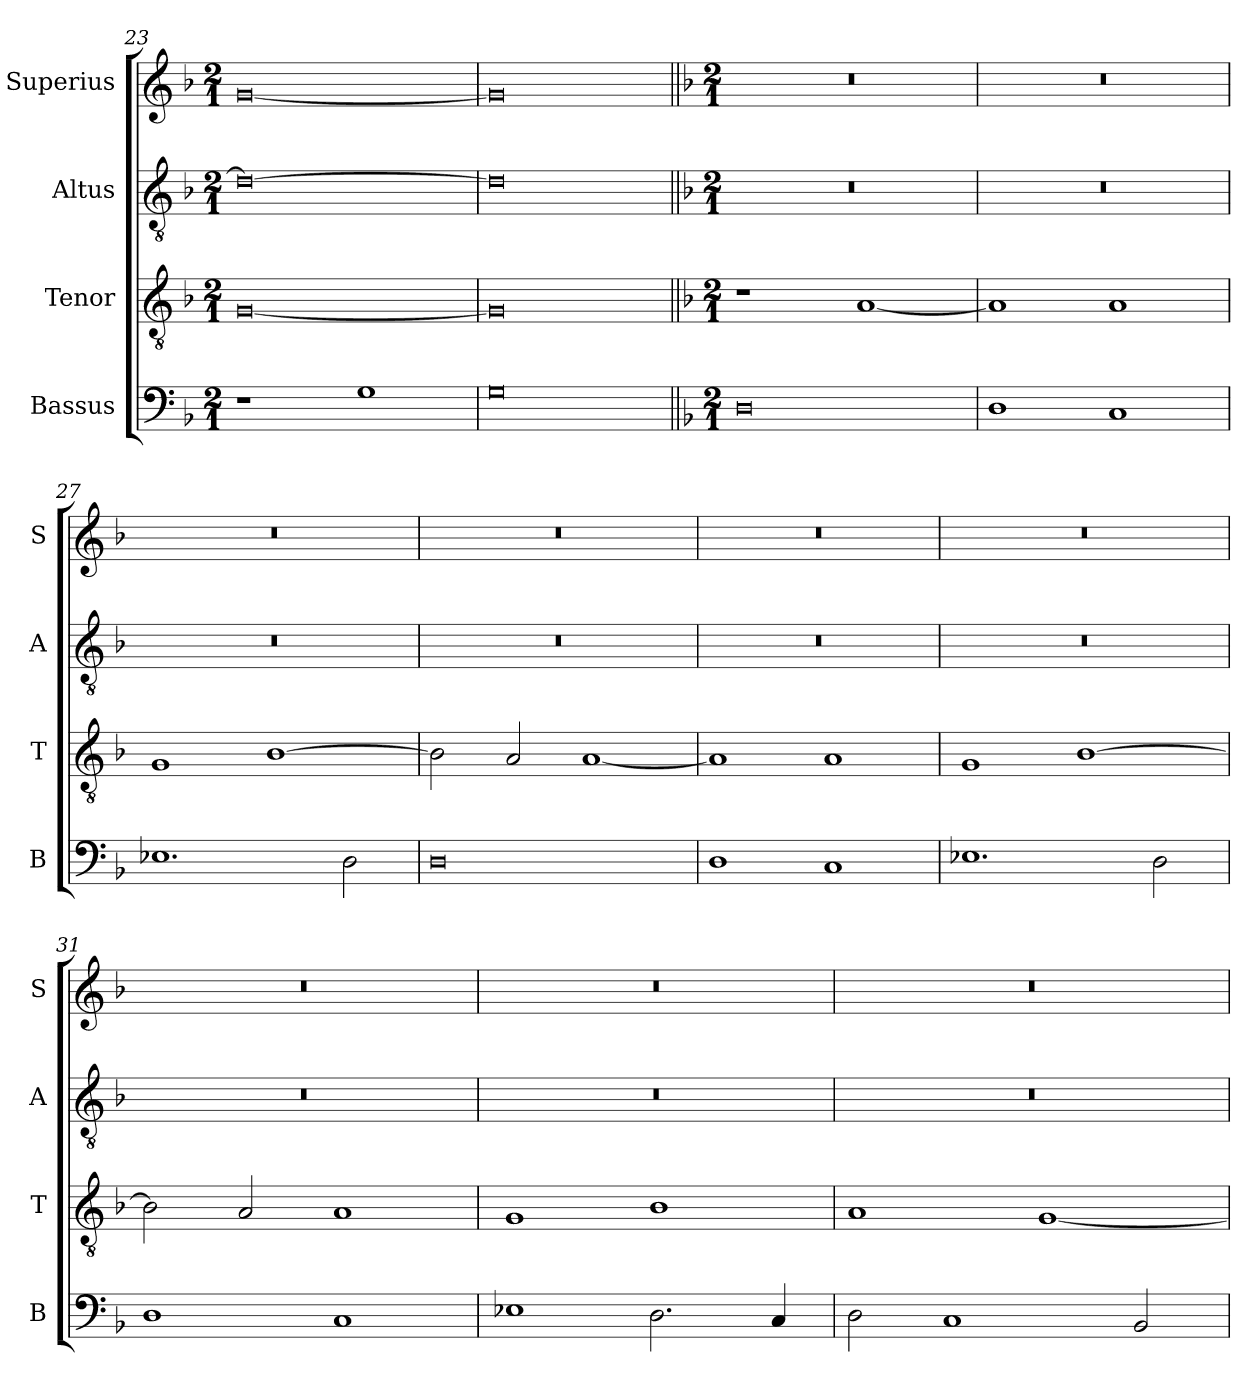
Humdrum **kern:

**kern	**kern	**kern	**kern
*part4	*part3	*part2	*part1
*staff4	*staff3	*staff2	*staff1
*I"Bassus	*I"Tenor	*I"Altus	*I"Superius
*I'B	*I'T	*I'A	*I'S
*clefF4	*clefGv2	*clefGv2	*clefG2
*k[b-]	*k[b-]	*k[b-]	*k[b-]
*M2/1	*M2/1	*M2/1	*M2/1
=23	=23	=23	=23
1r	[0G	0d_	[0g
1G	.	.	.
=24	=24	=24	=24
0G	0G]	0d]	0g]
!!LO:LB:g=z
=25||	=25||	=25||	=25||
*k[b-]	*k[b-]	*k[b-]	*k[b-]
*M2/1	*M2/1	*M2/1	*M2/1
0D	1r	0r	0r
.	[1A	.	.
=26	=26	=26	=26
1D	1A]	0r	0r
1C	1A	.	.
=27	=27	=27	=27
1.E-X	1G	0r	0r
.	[1B-	.	.
2D\	.	.	.
=28	=28	=28	=28
0D	2B-\]	0r	0r
.	2A/	.	.
.	[1A	.	.
=29	=29	=29	=29
1D	1A]	0r	0r
1C	1A	.	.
=30	=30	=30	=30
1.E-X	1G	0r	0r
.	[1B-	.	.
2D\	.	.	.
=31	=31	=31	=31
1D	2B-\]	0r	0r
.	2A/	.	.
1C	1A	.	.
=32	=32	=32	=32
1E-X	1G	0r	0r
2.D\	1B-	.	.
4C/	.	.	.
=33	=33	=33	=33
2D\	1A	0r	0r
1C	.	.	.
.	[1G	.	.
2BB-/	.	.	.
=	=	=	=
*-	*-	*-	*-
